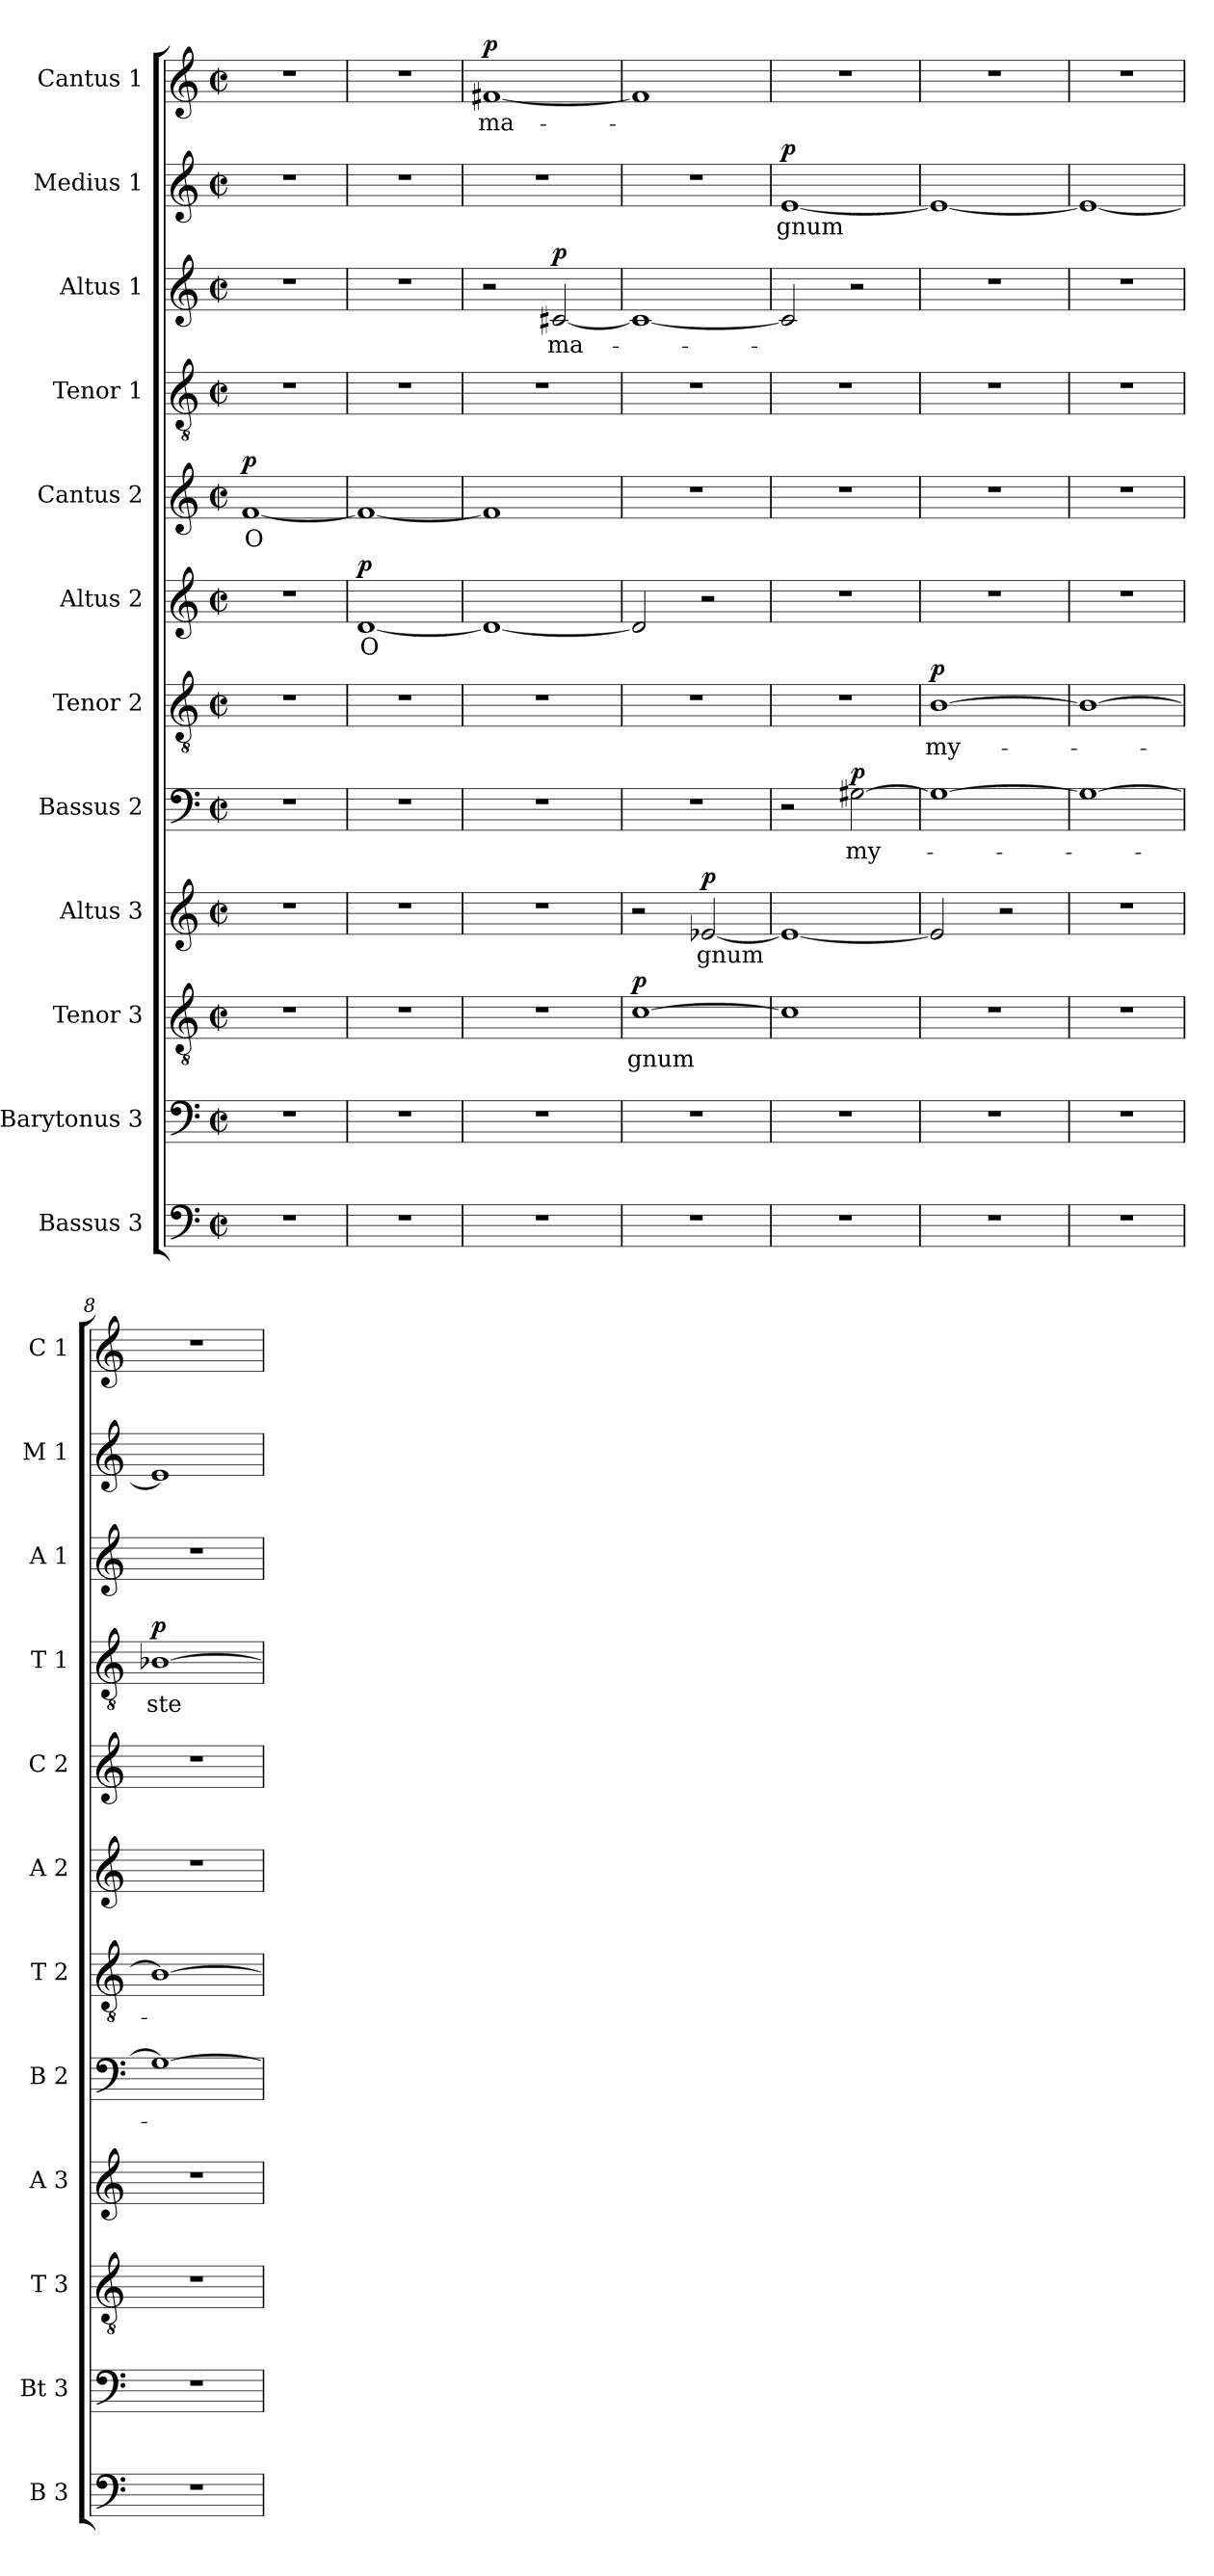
**kern	**kern	**kern	**text	**dynam	**kern	**text	**dynam	**kern	**text	**dynam	**kern	**text	**dynam	**kern	**text	**dynam	**kern	**text	**dynam	**kern	**text	**dynam	**kern	**text	**dynam	**kern	**text	**dynam	**kern	**text	**dynam
*part12	*part11	*part10	*part10	*part10	*part9	*part9	*part9	*part8	*part8	*part8	*part7	*part7	*part7	*part6	*part6	*part6	*part5	*part5	*part5	*part4	*part4	*part4	*part3	*part3	*part3	*part2	*part2	*part2	*part1	*part1	*part1
*staff12	*staff11	*staff10	*staff10	*staff10	*staff9	*staff9	*staff9	*staff8	*staff8	*staff8	*staff7	*staff7	*staff7	*staff6	*staff6	*staff6	*staff5	*staff5	*staff5	*staff4	*staff4	*staff4	*staff3	*staff3	*staff3	*staff2	*staff2	*staff2	*staff1	*staff1	*staff1
*I"Bassus 3	*I"Barytonus 3	*I"Tenor 3	*	*	*I"Altus 3	*	*	*I"Bassus 2	*	*	*I"Tenor 2	*	*	*I"Altus 2	*	*	*I"Cantus 2	*	*	*I"Tenor 1	*	*	*I"Altus 1	*	*	*I"Medius 1	*	*	*I"Cantus 1	*	*
*I'B 3	*I'Bt 3	*I'T 3	*	*	*I'A 3	*	*	*I'B 2	*	*	*I'T 2	*	*	*I'A 2	*	*	*I'C 2	*	*	*I'T 1	*	*	*I'A 1	*	*	*I'M 1	*	*	*I'C 1	*	*
!!LO:PB:g=z
*clefF4	*clefF4	*clefGv2	*	*	*clefG2	*	*	*clefF4	*	*	*clefGv2	*	*	*clefG2	*	*	*clefG2	*	*	*clefGv2	*	*	*clefG2	*	*	*clefG2	*	*	*clefG2	*	*
*k[]	*k[]	*k[]	*	*	*k[]	*	*	*k[]	*	*	*k[]	*	*	*k[]	*	*	*k[]	*	*	*k[]	*	*	*k[]	*	*	*k[]	*	*	*k[]	*	*
*C:	*C:	*C:	*	*	*C:	*	*	*C:	*	*	*C:	*	*	*C:	*	*	*C:	*	*	*C:	*	*	*C:	*	*	*C:	*	*	*C:	*	*
*M2/2	*M2/2	*M2/2	*	*	*M2/2	*	*	*M2/2	*	*	*M2/2	*	*	*M2/2	*	*	*M2/2	*	*	*M2/2	*	*	*M2/2	*	*	*M2/2	*	*	*M2/2	*	*
*met(c|)	*met(c|)	*met(c|)	*	*	*met(c|)	*	*	*met(c|)	*	*	*met(c|)	*	*	*met(c|)	*	*	*met(c|)	*	*	*met(c|)	*	*	*met(c|)	*	*	*met(c|)	*	*	*met(c|)	*	*
=1	=1	=1	=1	=1	=1	=1	=1	=1	=1	=1	=1	=1	=1	=1	=1	=1	=1	=1	=1	=1	=1	=1	=1	=1	=1	=1	=1	=1	=1	=1	=1
!	!	!	!	!	!	!	!	!	!	!	!	!	!	!	!	!	!	!LO:LY:b	!LO:DY:a	!	!	!	!	!	!	!	!	!	!	!	!
1r	1r	1r	.	.	1r	.	.	1r	.	.	1r	.	.	1r	.	.	[1f	O	p	1r	.	.	1r	.	.	1r	.	.	1r	.	.
=2	=2	=2	=2	=2	=2	=2	=2	=2	=2	=2	=2	=2	=2	=2	=2	=2	=2	=2	=2	=2	=2	=2	=2	=2	=2	=2	=2	=2	=2	=2	=2
!	!	!	!	!	!	!	!	!	!	!	!	!	!	!	!LO:LY:b	!LO:DY:a	!	!	!	!	!	!	!	!	!	!	!	!	!	!	!
1r	1r	1r	.	.	1r	.	.	1r	.	.	1r	.	.	[1d	O	p	1f_	.	.	1r	.	.	1r	.	.	1r	.	.	1r	.	.
=3	=3	=3	=3	=3	=3	=3	=3	=3	=3	=3	=3	=3	=3	=3	=3	=3	=3	=3	=3	=3	=3	=3	=3	=3	=3	=3	=3	=3	=3	=3	=3
!	!	!	!	!	!	!	!	!	!	!	!	!	!	!	!	!	!	!	!	!	!	!	!	!	!	!	!	!	!	!LO:LY:b	!LO:DY:a
1r	1r	1r	.	.	1r	.	.	1r	.	.	1r	.	.	1d_	.	.	1f]	.	.	1r	.	.	2r	.	.	1r	.	.	[1f#X	ma-	p
!	!	!	!	!	!	!	!	!	!	!	!	!	!	!	!	!	!	!	!	!	!	!	!	!LO:LY:b	!LO:DY:a	!	!	!	!	!	!
.	.	.	.	.	.	.	.	.	.	.	.	.	.	.	.	.	.	.	.	.	.	.	[2c#X/	ma-	p	.	.	.	.	.	.
=4	=4	=4	=4	=4	=4	=4	=4	=4	=4	=4	=4	=4	=4	=4	=4	=4	=4	=4	=4	=4	=4	=4	=4	=4	=4	=4	=4	=4	=4	=4	=4
!	!	!	!LO:LY:b	!LO:DY:a	!	!	!	!	!	!	!	!	!	!	!	!	!	!	!	!	!	!	!	!	!	!	!	!	!	!	!
1r	1r	[1c	gnum	p	2r	.	.	1r	.	.	1r	.	.	2d/]	.	.	1r	.	.	1r	.	.	1c#_	.	.	1r	.	.	1f#]	.	.
!	!	!	!	!	!	!LO:LY:b	!LO:DY:a	!	!	!	!	!	!	!	!	!	!	!	!	!	!	!	!	!	!	!	!	!	!	!	!
.	.	.	.	.	[2e-X/	gnum	p	.	.	.	.	.	.	2r	.	.	.	.	.	.	.	.	.	.	.	.	.	.	.	.	.
=5	=5	=5	=5	=5	=5	=5	=5	=5	=5	=5	=5	=5	=5	=5	=5	=5	=5	=5	=5	=5	=5	=5	=5	=5	=5	=5	=5	=5	=5	=5	=5
!	!	!	!	!	!	!	!	!	!	!	!	!	!	!	!	!	!	!	!	!	!	!	!	!	!	!	!LO:LY:b	!LO:DY:a	!	!	!
1r	1r	1c]	.	.	1e-_	.	.	2r	.	.	1r	.	.	1r	.	.	1r	.	.	1r	.	.	2c#/]	.	.	[1e	gnum	p	1r	.	.
!	!	!	!	!	!	!	!	!	!LO:LY:b	!LO:DY:a	!	!	!	!	!	!	!	!	!	!	!	!	!	!	!	!	!	!	!	!	!
.	.	.	.	.	.	.	.	[2G#X\	my-	p	.	.	.	.	.	.	.	.	.	.	.	.	2r	.	.	.	.	.	.	.	.
=6	=6	=6	=6	=6	=6	=6	=6	=6	=6	=6	=6	=6	=6	=6	=6	=6	=6	=6	=6	=6	=6	=6	=6	=6	=6	=6	=6	=6	=6	=6	=6
!	!	!	!	!	!	!	!	!	!	!	!	!LO:LY:b	!LO:DY:a	!	!	!	!	!	!	!	!	!	!	!	!	!	!	!	!	!	!
1r	1r	1r	.	.	2e-/]	.	.	1G#_	.	.	[1B	my-	p	1r	.	.	1r	.	.	1r	.	.	1r	.	.	1e_	.	.	1r	.	.
.	.	.	.	.	2r	.	.	.	.	.	.	.	.	.	.	.	.	.	.	.	.	.	.	.	.	.	.	.	.	.	.
=7	=7	=7	=7	=7	=7	=7	=7	=7	=7	=7	=7	=7	=7	=7	=7	=7	=7	=7	=7	=7	=7	=7	=7	=7	=7	=7	=7	=7	=7	=7	=7
1r	1r	1r	.	.	1r	.	.	1G#_	.	.	1B_	.	.	1r	.	.	1r	.	.	1r	.	.	1r	.	.	1e_	.	.	1r	.	.
=8	=8	=8	=8	=8	=8	=8	=8	=8	=8	=8	=8	=8	=8	=8	=8	=8	=8	=8	=8	=8	=8	=8	=8	=8	=8	=8	=8	=8	=8	=8	=8
!	!	!	!	!	!	!	!	!	!	!	!	!	!	!	!	!	!	!	!	!	!LO:LY:b	!LO:DY:a	!	!	!	!	!	!	!	!	!
1r	1r	1r	.	.	1r	.	.	1G#_	.	.	1B_	.	.	1r	.	.	1r	.	.	[1B-X	ste-	p	1r	.	.	1e]	.	.	1r	.	.
=	=	=	=	=	=	=	=	=	=	=	=	=	=	=	=	=	=	=	=	=	=	=	=	=	=	=	=	=	=	=	=
*-	*-	*-	*-	*-	*-	*-	*-	*-	*-	*-	*-	*-	*-	*-	*-	*-	*-	*-	*-	*-	*-	*-	*-	*-	*-	*-	*-	*-	*-	*-	*-
